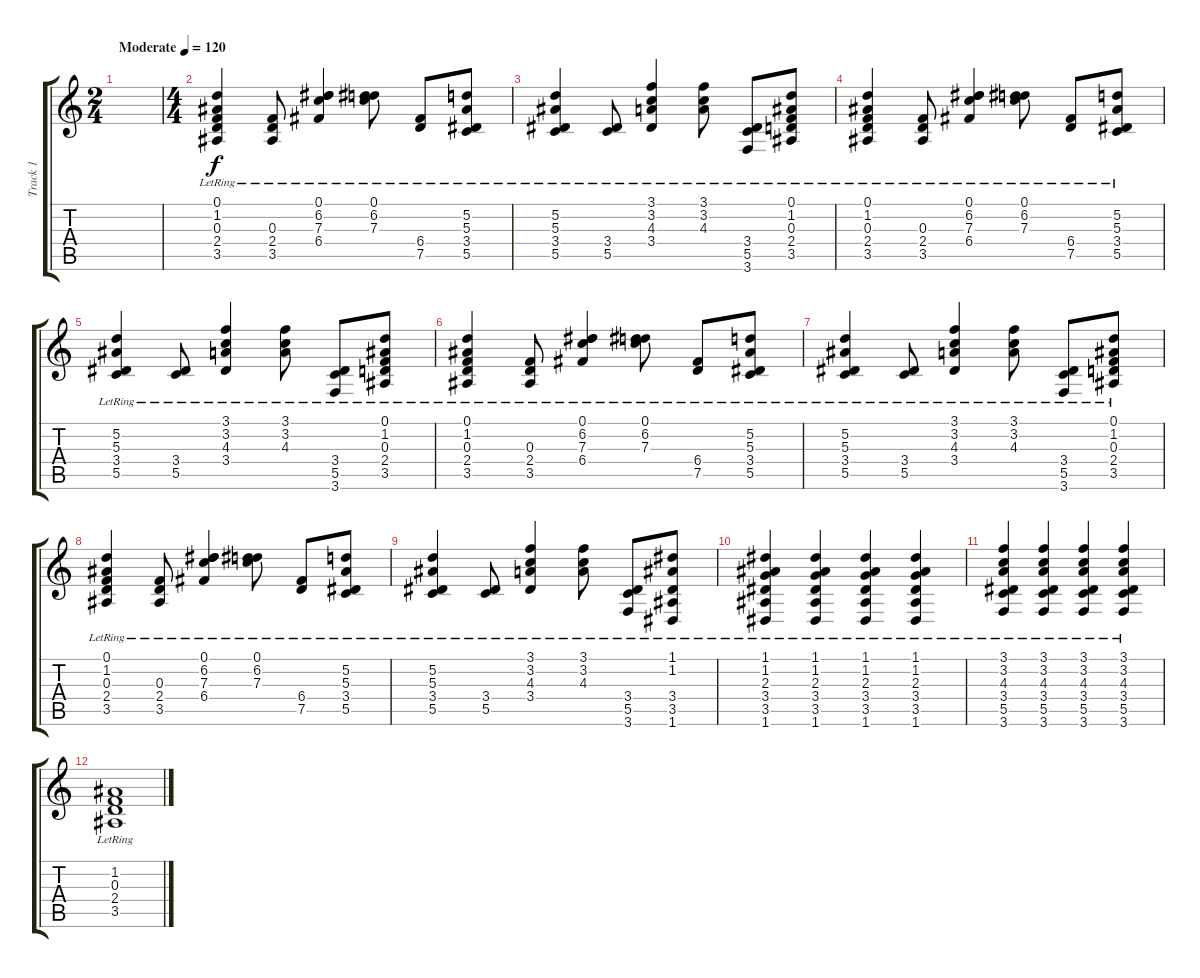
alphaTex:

\track ("Track 1" "Track 1") {instrument acousticguitarsteel}
\staff {score tabs}
\tuning (D4 A3 F3 C3 G2 D2) {hide}
\ts (2 4)
\tempo (120 "Moderate")
\clef g2
\ks c
|
\ts (4 4)
(0.1{lr} 1.2{lr} 0.3{lr} 2.4{lr} 3.5{lr}).4 (0.3{lr} 2.4{lr} 3.5{lr}).8 (0.1{lr} 6.2{lr} 7.3{lr} 6.4{lr}).4 (0.1{lr} 6.2{lr} 7.3{lr}).8 (6.4{lr} 7.5{lr}).8 (5.2{lr} 5.3{lr} 3.4{lr} 5.5{lr}).8 |
(5.2{lr} 5.3{lr} 3.4{lr} 5.5{lr}).4 (3.4{lr} 5.5{lr}).8 (3.1{lr} 3.2{lr} 4.3{lr} 3.4{lr}).4 (3.1{lr} 3.2{lr} 4.3{lr}).8 (3.4{lr} 5.5{lr} 3.6{lr}).8 (0.1{lr} 1.2{lr} 0.3{lr} 2.4{lr} 3.5{lr}).8 |
(0.1{lr} 1.2{lr} 0.3{lr} 2.4{lr} 3.5{lr}).4 (0.3{lr} 2.4{lr} 3.5{lr}).8 (0.1{lr} 6.2{lr} 7.3{lr} 6.4{lr}).4 (0.1{lr} 6.2{lr} 7.3{lr}).8 (6.4{lr} 7.5{lr}).8 (5.2{lr} 5.3{lr} 3.4{lr} 5.5{lr}).8 |
(5.2{lr} 5.3{lr} 3.4{lr} 5.5{lr}).4 (3.4{lr} 5.5{lr}).8 (3.1{lr} 3.2{lr} 4.3{lr} 3.4{lr}).4 (3.1{lr} 3.2{lr} 4.3{lr}).8 (3.4{lr} 5.5{lr} 3.6{lr}).8 (0.1{lr} 1.2{lr} 0.3{lr} 2.4{lr} 3.5{lr}).8 |
(0.1{lr} 1.2{lr} 0.3{lr} 2.4{lr} 3.5{lr}).4 (0.3{lr} 2.4{lr} 3.5{lr}).8 (0.1{lr} 6.2{lr} 7.3{lr} 6.4{lr}).4 (0.1{lr} 6.2{lr} 7.3{lr}).8 (6.4{lr} 7.5{lr}).8 (5.2{lr} 5.3{lr} 3.4{lr} 5.5{lr}).8 |
(5.2{lr} 5.3{lr} 3.4{lr} 5.5{lr}).4 (3.4{lr} 5.5{lr}).8 (3.1{lr} 3.2{lr} 4.3{lr} 3.4{lr}).4 (3.1{lr} 3.2{lr} 4.3{lr}).8 (3.4{lr} 5.5{lr} 3.6{lr}).8 (0.1{lr} 1.2{lr} 0.3{lr} 2.4{lr} 3.5{lr}).8 |
(0.1{lr} 1.2{lr} 0.3{lr} 2.4{lr} 3.5{lr}).4 (0.3{lr} 2.4{lr} 3.5{lr}).8 (0.1{lr} 6.2{lr} 7.3{lr} 6.4{lr}).4 (0.1{lr} 6.2{lr} 7.3{lr}).8 (6.4{lr} 7.5{lr}).8 (5.2{lr} 5.3{lr} 3.4{lr} 5.5{lr}).8 |
(5.2{lr} 5.3{lr} 3.4{lr} 5.5{lr}).4 (3.4{lr} 5.5{lr}).8 (3.1{lr} 3.2{lr} 4.3{lr} 3.4{lr}).4 (3.1{lr} 3.2{lr} 4.3{lr}).8 (3.4{lr} 5.5{lr} 3.6{lr}).8 (1.1{lr} 1.2{lr} 3.4{lr} 3.5{lr} 1.6{lr}).8 |
(1.1{lr} 1.2{lr} 2.3 3.4{lr} 3.5{lr} 1.6{lr}).4 (1.1{lr} 1.2{lr} 2.3 3.4{lr} 3.5{lr} 1.6{lr}).4 (1.1{lr} 1.2{lr} 2.3 3.4{lr} 3.5{lr} 1.6{lr}).4 (1.1{lr} 1.2{lr} 2.3 3.4{lr} 3.5{lr} 1.6{lr}).4 |
(3.1{lr} 3.2{lr} 4.3{lr} 3.4{lr} 5.5{lr} 3.6{lr}).4 (3.1{lr} 3.2{lr} 4.3{lr} 3.4{lr} 5.5{lr} 3.6{lr}).4 (3.1{lr} 3.2{lr} 4.3{lr} 3.4{lr} 5.5{lr} 3.6{lr}).4 (3.1{lr} 3.2{lr} 4.3{lr} 3.4{lr} 5.5{lr} 3.6{lr}).4 |
(1.2{lr} 0.3{lr} 2.4{lr} 3.5{lr}).1
